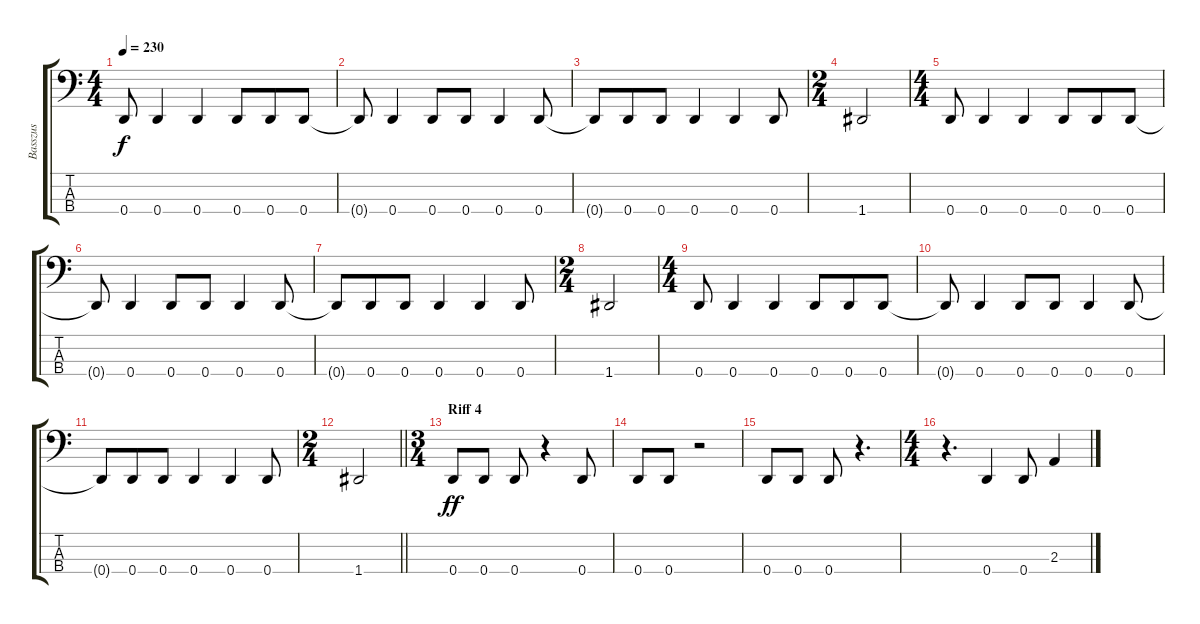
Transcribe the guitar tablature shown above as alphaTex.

\track ("Basszus" "Basszus") {instrument slapbass2}
\staff {score tabs}
\tuning (F2 C2 G1 D1) {hide}
\ts (4 4)
\tempo 230
\clef f4
\ks c
0.4.8{dy f} 0.4.4 0.4.4 0.4.8{beam merge} 0.4.8 0.4.8 |
0.4{t}.8 0.4.4 0.4.8{beam merge} 0.4.8 0.4.4 0.4.8 |
0.4{t}.8 0.4.8{beam merge} 0.4.8 0.4.4 0.4.4 0.4.8 |
\ts (2 4)
1.4.2 |
\ts (4 4)
0.4.8 0.4.4 0.4.4 0.4.8{beam merge} 0.4.8 0.4.8 |
0.4{t}.8 0.4.4 0.4.8{beam merge} 0.4.8 0.4.4 0.4.8 |
0.4{t}.8 0.4.8{beam merge} 0.4.8 0.4.4 0.4.4 0.4.8 |
\ts (2 4)
1.4.2 |
\ts (4 4)
0.4.8 0.4.4 0.4.4 0.4.8{beam merge} 0.4.8 0.4.8 |
0.4{t}.8 0.4.4 0.4.8{beam merge} 0.4.8 0.4.4 0.4.8 |
0.4{t}.8 0.4.8{beam merge} 0.4.8 0.4.4 0.4.4 0.4.8 |
\ts (2 4)
\barLineRight lightlight
1.4.2 |
\ts (3 4)
\section ("" "Riff 4")
0.4.8{dy ff} 0.4.8 0.4.8 r.4 0.4.8 |
0.4.8 0.4.8 r.2 |
0.4.8 0.4.8 0.4.8 r.4{d} |
\ts (4 4)
r.4{d} 0.4.4 0.4.8 2.3.4
